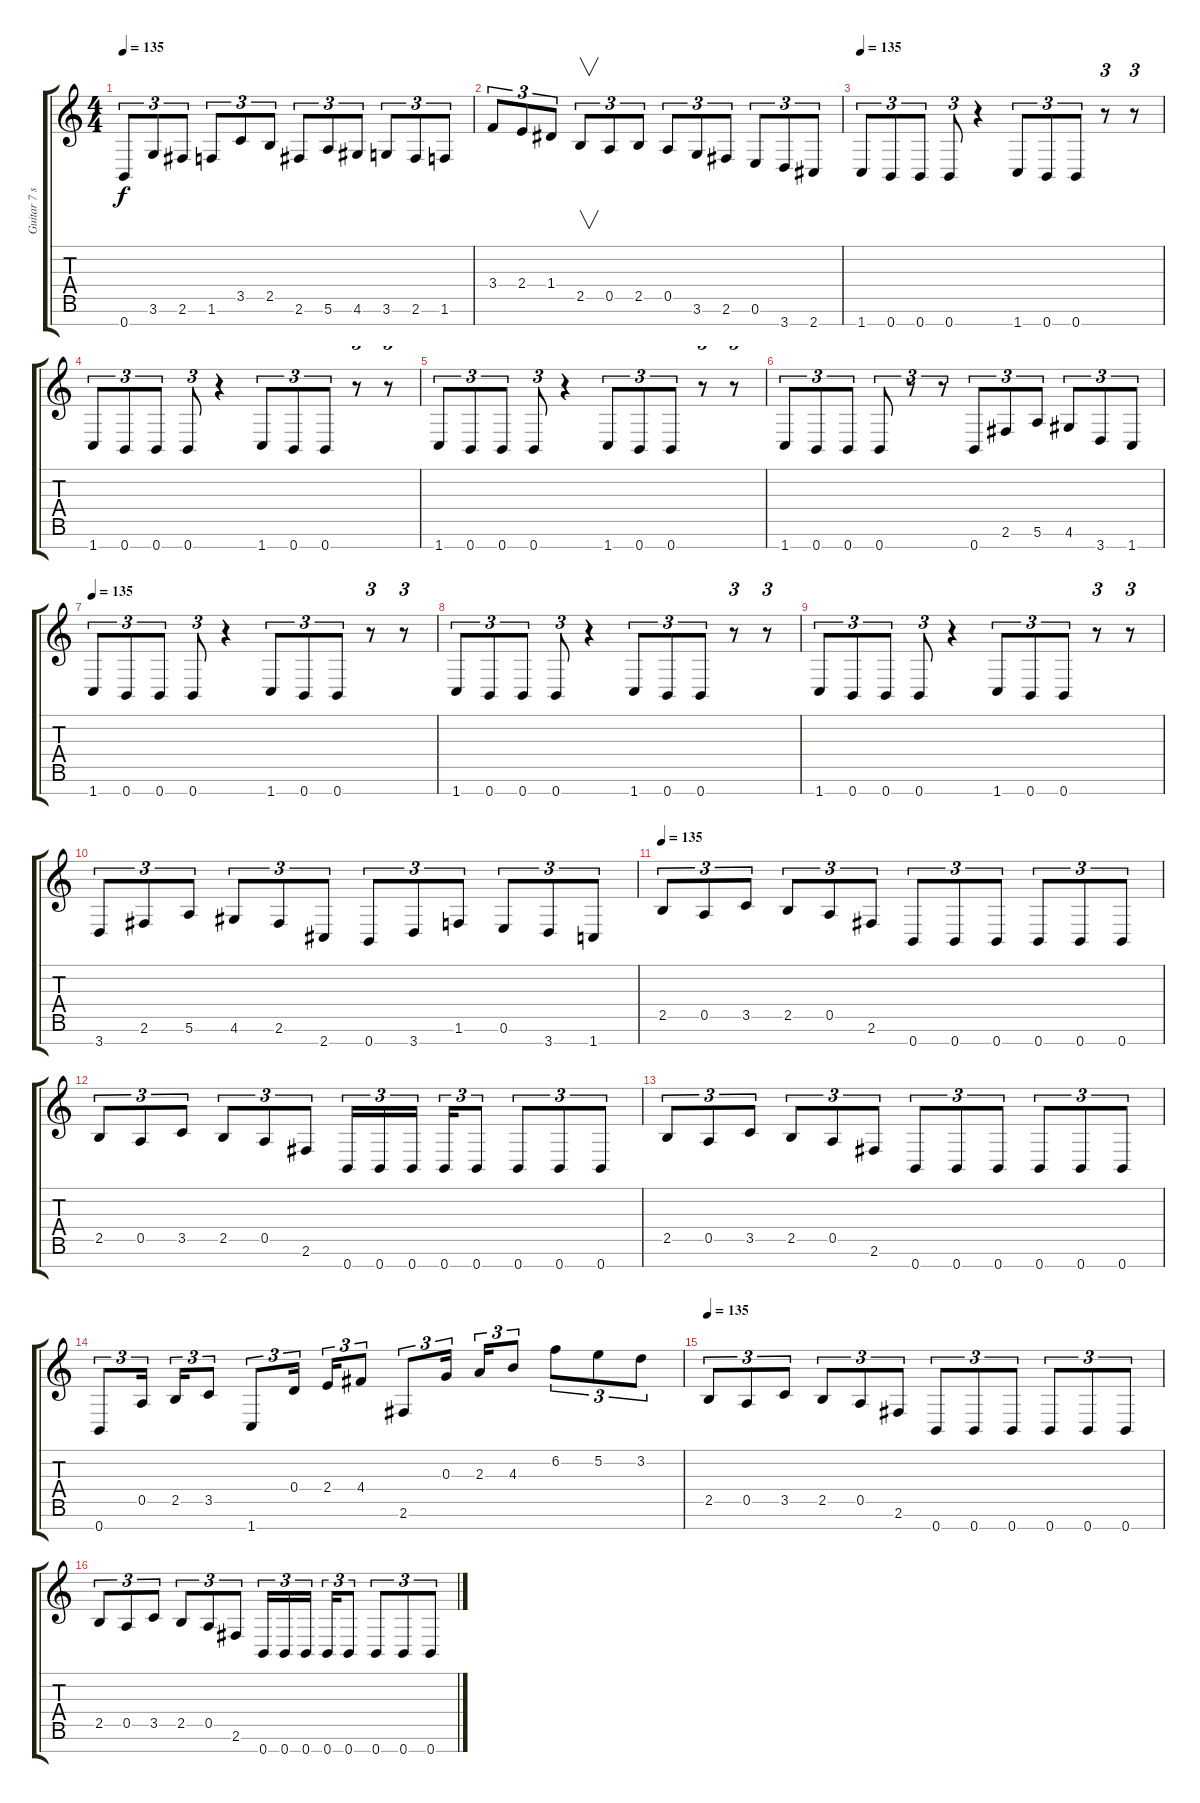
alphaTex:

\track ("Guitar 7 strings" "Guitar 7 s") {instrument distortionguitar}
\staff {score tabs}
\tuning (E4 B3 G3 D3 A2 E2 B1) {hide}
\ts (4 4)
\tempo 135
\clef g2
\ks c
0.7.8{tu (3 2) dy f} 3.6.8{tu (3 2)} 2.6.8{tu (3 2)} 1.6.8{tu (3 2)} 3.5.8{tu (3 2)} 2.5.8{tu (3 2)} 2.6.8{tu (3 2)} 5.6.8{tu (3 2)} 4.6.8{tu (3 2)} 3.6.8{tu (3 2)} 2.6.8{tu (3 2)} 1.6.8{tu (3 2)} |
3.4.8{tu (3 2)} 2.4.8{tu (3 2)} 1.4.8{tu (3 2)} 2.5.8{v tu (3 2)} 0.5.8{tu (3 2)} 2.5.8{tu (3 2)} 0.5.8{tu (3 2)} 3.6.8{tu (3 2)} 2.6.8{tu (3 2)} 0.6.8{tu (3 2)} 3.7.8{tu (3 2)} 2.7.8{tu (3 2)} |
\tempo 135
1.7.8{tu (3 2)} 0.7.8{tu (3 2)} 0.7.8{tu (3 2)} 0.7.8{tu (3 2)} r.4 1.7.8{tu (3 2)} 0.7.8{tu (3 2)} 0.7.8{tu (3 2)} r.8{tu (3 2)} r.8{tu (3 2)} |
1.7.8{tu (3 2)} 0.7.8{tu (3 2)} 0.7.8{tu (3 2)} 0.7.8{tu (3 2)} r.4 1.7.8{tu (3 2)} 0.7.8{tu (3 2)} 0.7.8{tu (3 2)} r.8{tu (3 2)} r.8{tu (3 2)} |
1.7.8{tu (3 2)} 0.7.8{tu (3 2)} 0.7.8{tu (3 2)} 0.7.8{tu (3 2)} r.4 1.7.8{tu (3 2)} 0.7.8{tu (3 2)} 0.7.8{tu (3 2)} r.8{tu (3 2)} r.8{tu (3 2)} |
1.7.8{tu (3 2)} 0.7.8{tu (3 2)} 0.7.8{tu (3 2)} 0.7.8{tu (3 2)} r.8{tu (3 2)} r.8{tu (3 2)} 0.7.8{tu (3 2)} 2.6.8{tu (3 2)} 5.6.8{tu (3 2)} 4.6.8{tu (3 2)} 3.7.8{tu (3 2)} 1.7.8{tu (3 2)} |
\tempo 135
1.7.8{tu (3 2)} 0.7.8{tu (3 2)} 0.7.8{tu (3 2)} 0.7.8{tu (3 2)} r.4 1.7.8{tu (3 2)} 0.7.8{tu (3 2)} 0.7.8{tu (3 2)} r.8{tu (3 2)} r.8{tu (3 2)} |
1.7.8{tu (3 2)} 0.7.8{tu (3 2)} 0.7.8{tu (3 2)} 0.7.8{tu (3 2)} r.4 1.7.8{tu (3 2)} 0.7.8{tu (3 2)} 0.7.8{tu (3 2)} r.8{tu (3 2)} r.8{tu (3 2)} |
1.7.8{tu (3 2)} 0.7.8{tu (3 2)} 0.7.8{tu (3 2)} 0.7.8{tu (3 2)} r.4 1.7.8{tu (3 2)} 0.7.8{tu (3 2)} 0.7.8{tu (3 2)} r.8{tu (3 2)} r.8{tu (3 2)} |
3.7.8{tu (3 2)} 2.6.8{tu (3 2)} 5.6.8{tu (3 2)} 4.6.8{tu (3 2)} 2.6.8{tu (3 2)} 2.7.8{tu (3 2)} 0.7.8{tu (3 2)} 3.7.8{tu (3 2)} 1.6.8{tu (3 2)} 0.6.8{tu (3 2)} 3.7.8{tu (3 2)} 1.7.8{tu (3 2)} |
\tempo 135
2.5.8{tu (3 2)} 0.5.8{tu (3 2)} 3.5.8{tu (3 2)} 2.5.8{tu (3 2)} 0.5.8{tu (3 2)} 2.6.8{tu (3 2)} 0.7.8{tu (3 2)} 0.7.8{tu (3 2)} 0.7.8{tu (3 2)} 0.7.8{tu (3 2)} 0.7.8{tu (3 2)} 0.7.8{tu (3 2)} |
2.5.8{tu (3 2)} 0.5.8{tu (3 2)} 3.5.8{tu (3 2)} 2.5.8{tu (3 2)} 0.5.8{tu (3 2)} 2.6.8{tu (3 2)} 0.7.16{tu (3 2)} 0.7.16{tu (3 2)} 0.7.16{tu (3 2)} 0.7.16{tu (3 2)} 0.7.8{tu (3 2)} 0.7.8{tu (3 2)} 0.7.8{tu (3 2)} 0.7.8{tu (3 2)} |
2.5.8{tu (3 2)} 0.5.8{tu (3 2)} 3.5.8{tu (3 2)} 2.5.8{tu (3 2)} 0.5.8{tu (3 2)} 2.6.8{tu (3 2)} 0.7.8{tu (3 2)} 0.7.8{tu (3 2)} 0.7.8{tu (3 2)} 0.7.8{tu (3 2)} 0.7.8{tu (3 2)} 0.7.8{tu (3 2)} |
0.7.8{tu (3 2)} 0.5.16{tu (3 2)} 2.5.16{tu (3 2)} 3.5.8{tu (3 2)} 1.7.8{tu (3 2)} 0.4.16{tu (3 2)} 2.4.16{tu (3 2)} 4.4.8{tu (3 2)} 2.6.8{tu (3 2)} 0.3.16{tu (3 2)} 2.3.16{tu (3 2)} 4.3.8{tu (3 2)} 6.2.8{tu (3 2)} 5.2.8{tu (3 2)} 3.2.8{tu (3 2)} |
\tempo 135
2.5.8{tu (3 2)} 0.5.8{tu (3 2)} 3.5.8{tu (3 2)} 2.5.8{tu (3 2)} 0.5.8{tu (3 2)} 2.6.8{tu (3 2)} 0.7.8{tu (3 2)} 0.7.8{tu (3 2)} 0.7.8{tu (3 2)} 0.7.8{tu (3 2)} 0.7.8{tu (3 2)} 0.7.8{tu (3 2)} |
2.5.8{tu (3 2)} 0.5.8{tu (3 2)} 3.5.8{tu (3 2)} 2.5.8{tu (3 2)} 0.5.8{tu (3 2)} 2.6.8{tu (3 2)} 0.7.16{tu (3 2)} 0.7.16{tu (3 2)} 0.7.16{tu (3 2)} 0.7.16{tu (3 2)} 0.7.8{tu (3 2)} 0.7.8{tu (3 2)} 0.7.8{tu (3 2)} 0.7.8{tu (3 2)}
